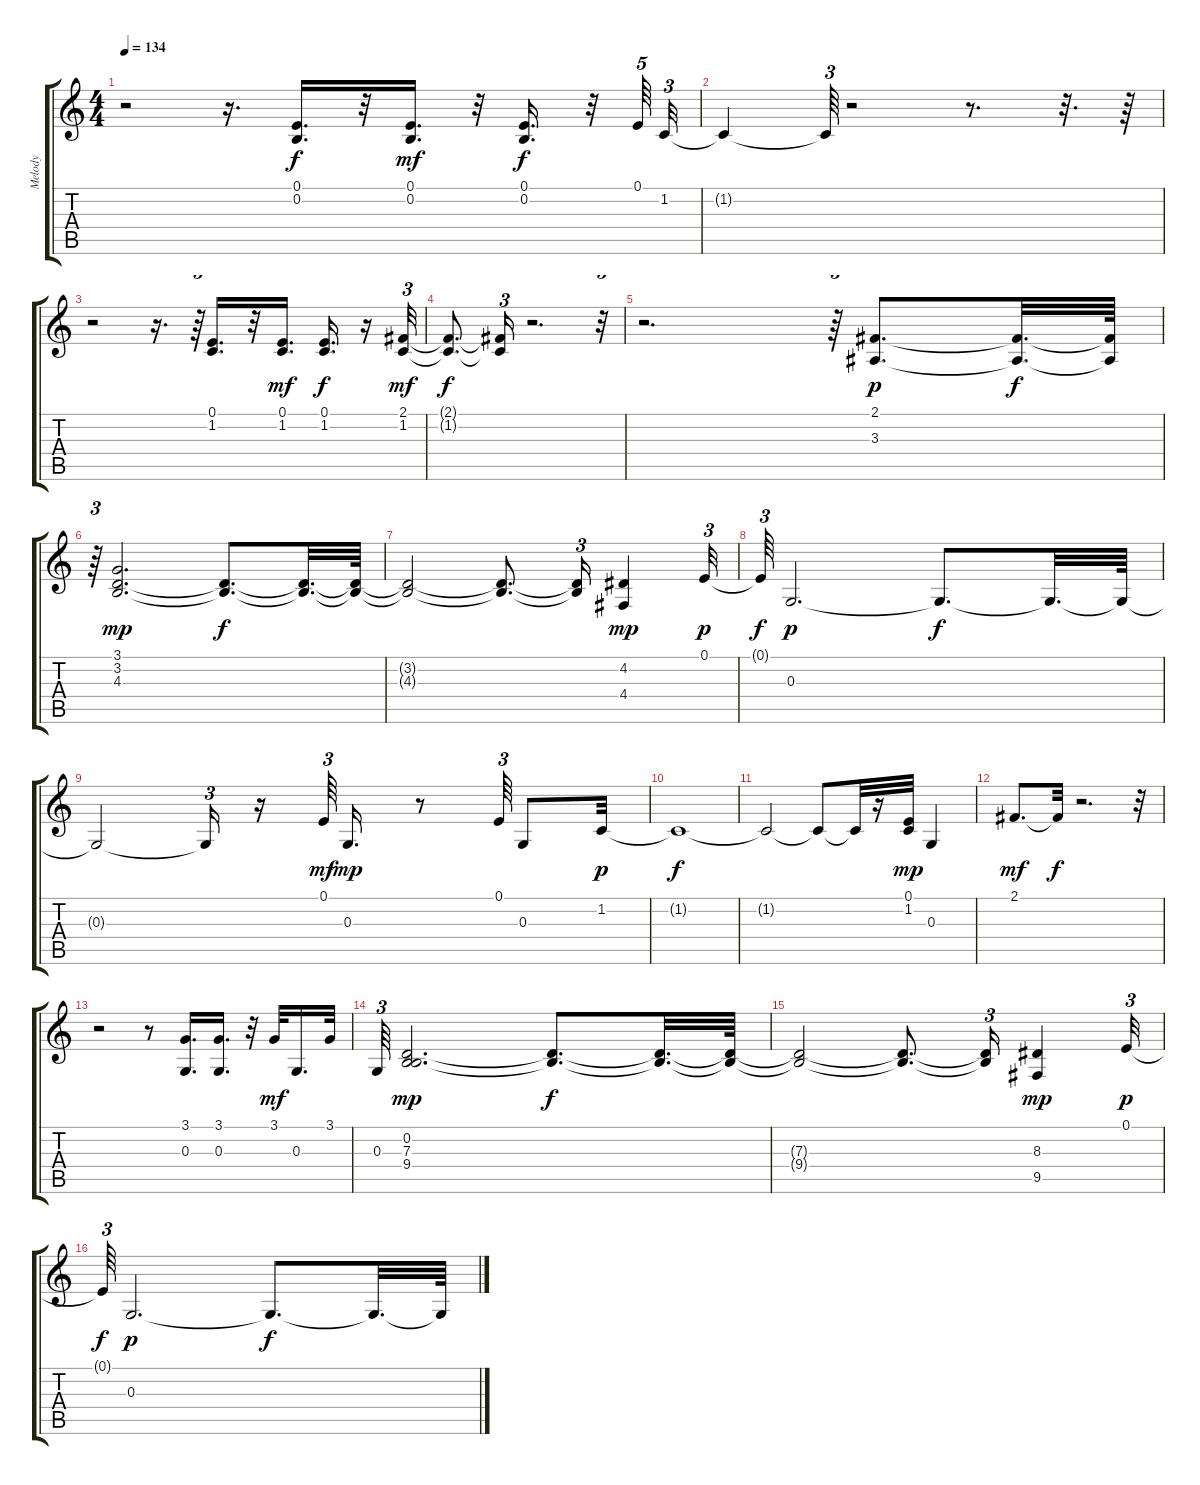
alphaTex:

\track ("Melody" "Melody") {instrument fx8scifi}
\staff {score tabs}
\tuning (E4 B3 G3 D3 A2 E2) {hide}
\ts (4 4)
\tempo 134
\clef g2
\ks c
r.2{dy f} r.16{d} (0.1 0.2).16{d} r.32 (0.1 0.2).16{d dy mf} r.32 (0.1 0.2).16{d dy f} r.32 0.1.64{tu (5 4)} 1.2.32{tu (3 2)} |
1.2{t}.4 1.2{t}.64{tu (3 2)} r.2 r.8{d} r.32{d} r.64 |
r.2 r.16{d} r.64{tu (3 2)} (0.1 1.2).16{d} r.32 (0.1 1.2).16{d dy mf} (0.1 1.2).16{d dy f} r.16 (2.1 1.2).32{tu (3 2) dy mf} |
(2.1{t} 1.2{t}).8{d dy f} (2.1{t} 1.2{t}).16{tu (3 2)} r.2{d} r.32{tu (3 2)} |
r.2{d} r.64{tu (3 2)} (2.1 3.3).8{d dy p} (2.1{t} 3.3{t}).32{d dy f} (2.1{t} 3.3{t}).64 |
r.64{tu (3 2)} (3.1 3.2 4.3).2{d dy mp} (3.2{t} 4.3{t}).8{d dy f} (3.2{t} 4.3{t}).32{d} (3.2{t} 4.3{t}).64 |
(3.2{t} 4.3{t}).2 (3.2{t} 4.3{t}).8{d} (3.2{t} 4.3{t}).16{tu (3 2)} (4.2 4.4).4{dy mp} 0.1.32{tu (3 2) dy p} |
0.1{t}.64{tu (3 2) dy f} 0.3.2{d dy p} 0.3{t}.8{d dy f} 0.3{t}.32{d} 0.3{t}.64 |
0.3{t}.2 0.3{t}.16{tu (3 2)} r.16 0.1.64{tu (3 2) dy mf} 0.3.16{d dy mp} r.8 0.1.64{tu (3 2)} 0.3.8 1.2.32{dy p} |
1.2{t}.1{dy f} |
1.2{t}.2 1.2{t}.8 1.2{t}.32 r.16 (0.1 1.2).32{dy mp} 0.3.4 |
2.1.8{d dy mf} 2.1{t}.32{dy f} r.2{d} r.32 |
r.2 r.8 (3.1 0.3).16{d} (3.1 0.3).16{d} r.32 3.1.32{dy mf} 0.3.16{d} 3.1.32 |
0.3.64{tu (3 2)} (0.2 7.3 9.4).2{d dy mp} (7.3{t} 9.4{t}).8{d dy f} (7.3{t} 9.4{t}).32{d} (7.3{t} 9.4{t}).64 |
(7.3{t} 9.4{t}).2 (7.3{t} 9.4{t}).8{d} (7.3{t} 9.4{t}).16{tu (3 2)} (8.3 9.5).4{dy mp volume 10} 0.1.32{tu (3 2) dy p volume 10} |
0.1{t}.64{tu (3 2) dy f} 0.3.2{d dy p} 0.3{t}.8{d dy f} 0.3{t}.32{d} 0.3{t}.64
